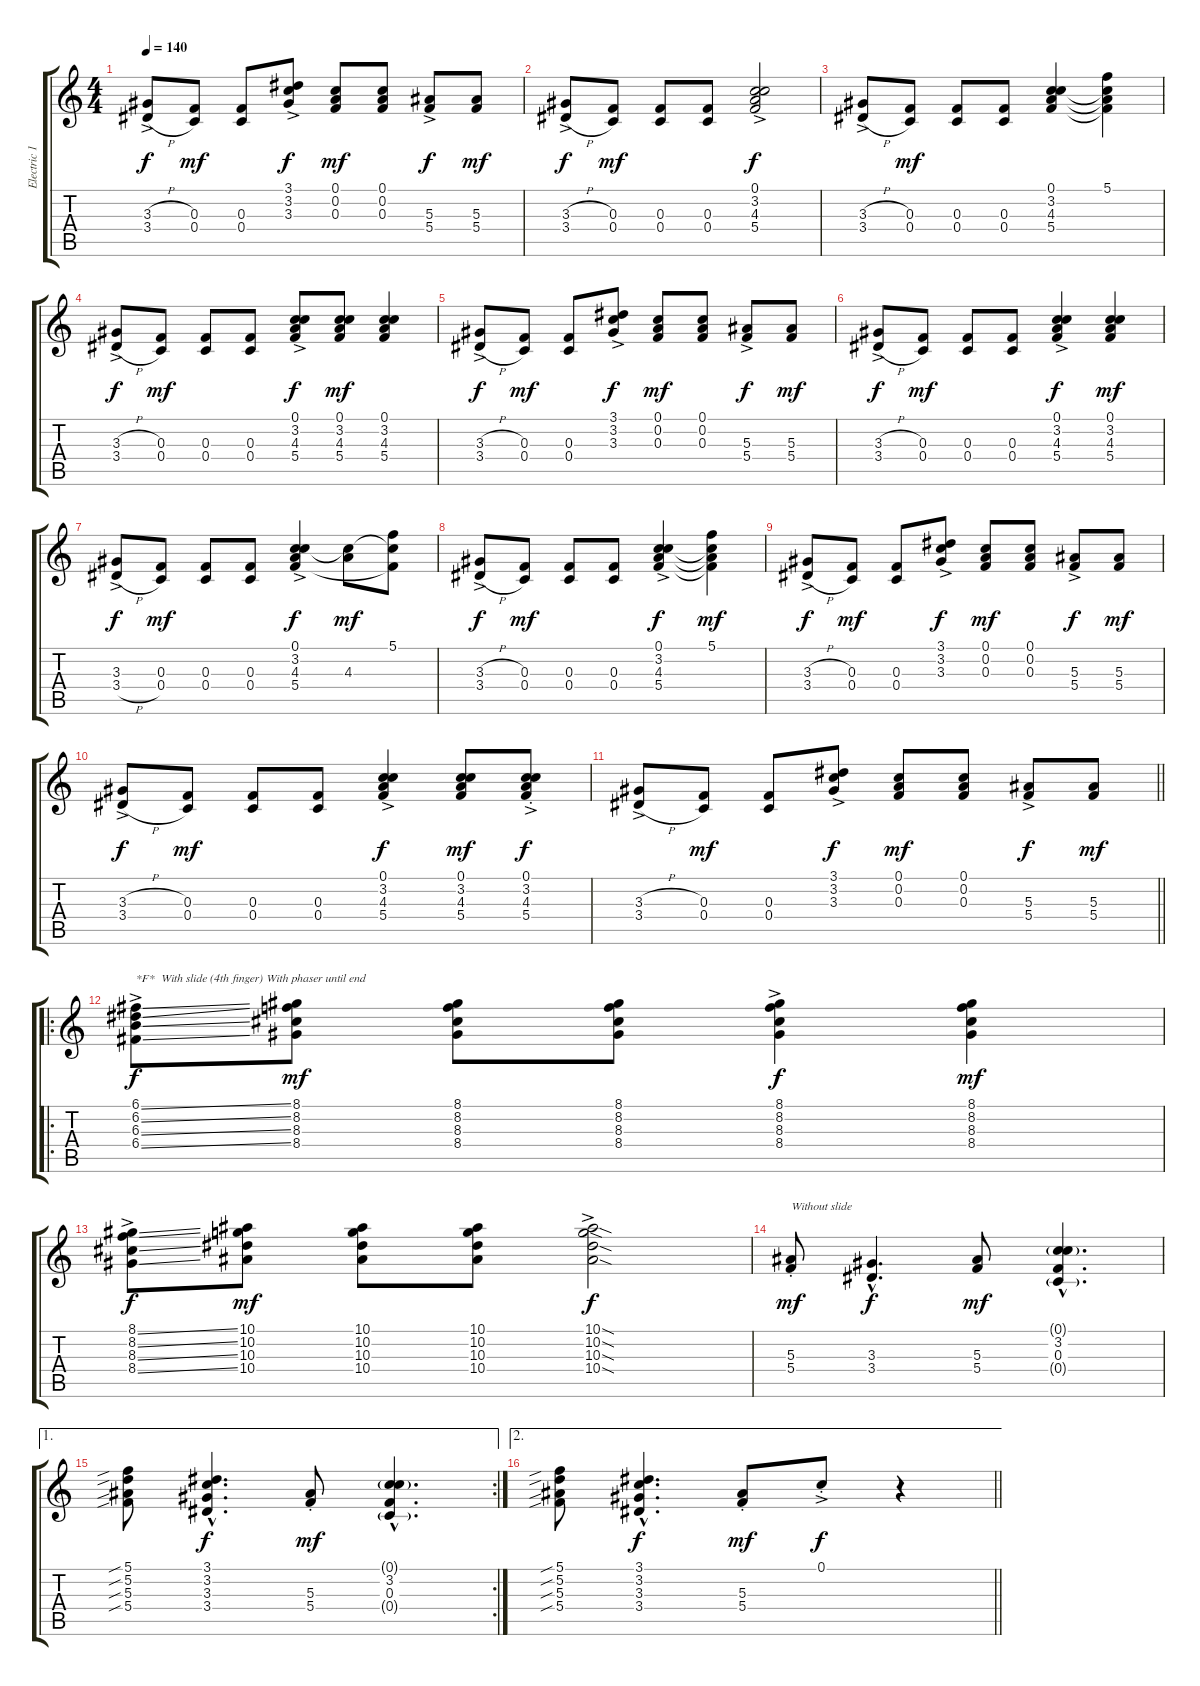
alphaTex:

\track ("Electric 12 string" "Electric 1") {instrument overdrivenguitar}
\staff {score tabs}
\tuning (C4 A3 F3 C3 A2 F2) {hide}
\ts (4 4)
\tempo 140
\clef g2
\ks c
(3.3{h ac} 3.4{h ac}).8{dy f} (0.3 0.4).8{dy mf} (0.3 0.4).8 (3.1{ac} 3.2{ac} 3.3{ac}).8{dy f} (0.1 0.2 0.3).8{dy mf} (0.1 0.2 0.3).8 (5.3{ac} 5.4{ac}).8{dy f} (5.3 5.4).8{dy mf} |
(3.3{h ac} 3.4{h ac}).8{dy f} (0.3 0.4).8{dy mf} (0.3 0.4).8 (0.3 0.4).8 (0.1{ac} 3.2{ac} 4.3{ac} 5.4{ac}).2{dy f} |
(3.3{h ac} 3.4{h ac}).8 (0.3 0.4).8{dy mf} (0.3 0.4).8 (0.3 0.4).8 (0.1 3.2 4.3 5.4).4 (5.1 3.2{t} 4.3{t} 5.4{t}).4 |
(3.3{h ac} 3.4{h ac}).8{dy f} (0.3 0.4).8{dy mf} (0.3 0.4).8 (0.3 0.4).8 (0.1{ac} 3.2{ac} 4.3{ac} 5.4{ac}).8{dy f} (0.1 3.2 4.3 5.4).8{dy mf} (0.1 3.2 4.3 5.4).4 |
(3.3{h ac} 3.4{h ac}).8{dy f} (0.3 0.4).8{dy mf} (0.3 0.4).8 (3.1{ac} 3.2{ac} 3.3{ac}).8{dy f} (0.1 0.2 0.3).8{dy mf} (0.1 0.2 0.3).8 (5.3{ac} 5.4{ac}).8{dy f} (5.3 5.4).8{dy mf} |
(3.3{h ac} 3.4{h ac}).8{dy f} (0.3 0.4).8{dy mf} (0.3 0.4).8 (0.3 0.4).8 (0.1{ac} 3.2{ac} 4.3{ac} 5.4{ac}).4{dy f} (0.1 3.2 4.3 5.4).4{dy mf} |
(3.3{ac} 3.4{h ac}).8{dy f} (0.3 0.4).8{dy mf} (0.3 0.4).8 (0.3 0.4).8 (0.1{ac} 3.2{ac} 4.3{ac} 5.4{ac}).4{dy f} (3.2{t} 4.3).8{dy mf} (5.1 3.2{t} 5.4{t}).8 |
(3.3{h ac} 3.4{h ac}).8{dy f} (0.3 0.4).8{dy mf} (0.3 0.4).8 (0.3 0.4).8 (0.1{ac} 3.2{ac} 4.3{ac} 5.4{ac}).4{dy f} (5.1 3.2{t} 4.3{t} 5.4{t}).4{dy mf} |
(3.3{h ac} 3.4{h ac}).8{dy f} (0.3 0.4).8{dy mf} (0.3 0.4).8 (3.1{ac} 3.2{ac} 3.3{ac}).8{dy f} (0.1 0.2 0.3).8{dy mf} (0.1 0.2 0.3).8 (5.3{ac} 5.4{ac}).8{dy f} (5.3 5.4).8{dy mf} |
(3.3{h ac} 3.4{h ac}).8{dy f} (0.3 0.4).8{dy mf} (0.3 0.4).8 (0.3 0.4).8 (0.1{ac} 3.2{ac} 4.3{ac} 5.4{ac}).4{dy f} (0.1 3.2 4.3 5.4).8{dy mf} (0.1{ac st} 3.2{ac st} 4.3{ac st} 5.4{ac st}).8{dy f} |
\barLineRight lightlight
(3.3{h ac} 3.4{h ac}).8 (0.3 0.4).8{dy mf} (0.3 0.4).8 (3.1{ac} 3.2{ac} 3.3{ac}).8{dy f} (0.1 0.2 0.3).8{dy mf} (0.1 0.2 0.3).8 (5.3{ac} 5.4{ac}).8{dy f} (5.3 5.4).8{dy mf} |
\ro
(6.1{ss ac} 6.2{ss ac} 6.3{ss ac} 6.4{ss ac}).8{txt "*F*  With slide (4th finger) With phaser until end" dy f} (8.1 8.2 8.3 8.4).8{dy mf} (8.1 8.2 8.3 8.4).8 (8.1 8.2 8.3 8.4).8 (8.1{ac} 8.2{ac} 8.3{ac} 8.4{ac}).4{dy f} (8.1 8.2 8.3 8.4).4{dy mf} |
(8.1{ss ac} 8.2{ss ac} 8.3{ss ac} 8.4{ss ac}).8{dy f} (10.1 10.2 10.3 10.4).8{dy mf} (10.1 10.2 10.3 10.4).8 (10.1 10.2 10.3 10.4).8 (10.1{sod ac} 10.2{sod ac} 10.3{sod ac} 10.4{sod ac}).2{dy f} |
(5.3{st} 5.4{st}).8{txt "Without slide" dy mf} (3.3{hac} 3.4{hac}).4{d dy f} (5.3 5.4).8{dy mf} (0.1{g hac} 3.2{hac} 0.3{hac} 0.4{g hac}).4{d} |
\ae 1
\rc 2
(5.1{sib} 5.2{sib} 5.3{sib} 5.4{sib}).8 (3.1{hac} 3.2{hac} 3.3{hac} 3.4{hac}).4{d dy f} (5.3{st} 5.4{st}).8{dy mf} (0.1{g hac} 3.2{hac} 0.3{hac} 0.4{g hac}).4{d} |
\ae 2
\barLineRight lightlight
(5.1{sib} 5.2{sib} 5.3{sib} 5.4{sib}).8 (3.1{hac} 3.2{hac} 3.3{hac} 3.4{hac}).4{d dy f} (5.3{st} 5.4{st}).8{dy mf} 0.1{ac st}.8{dy f} r.4
